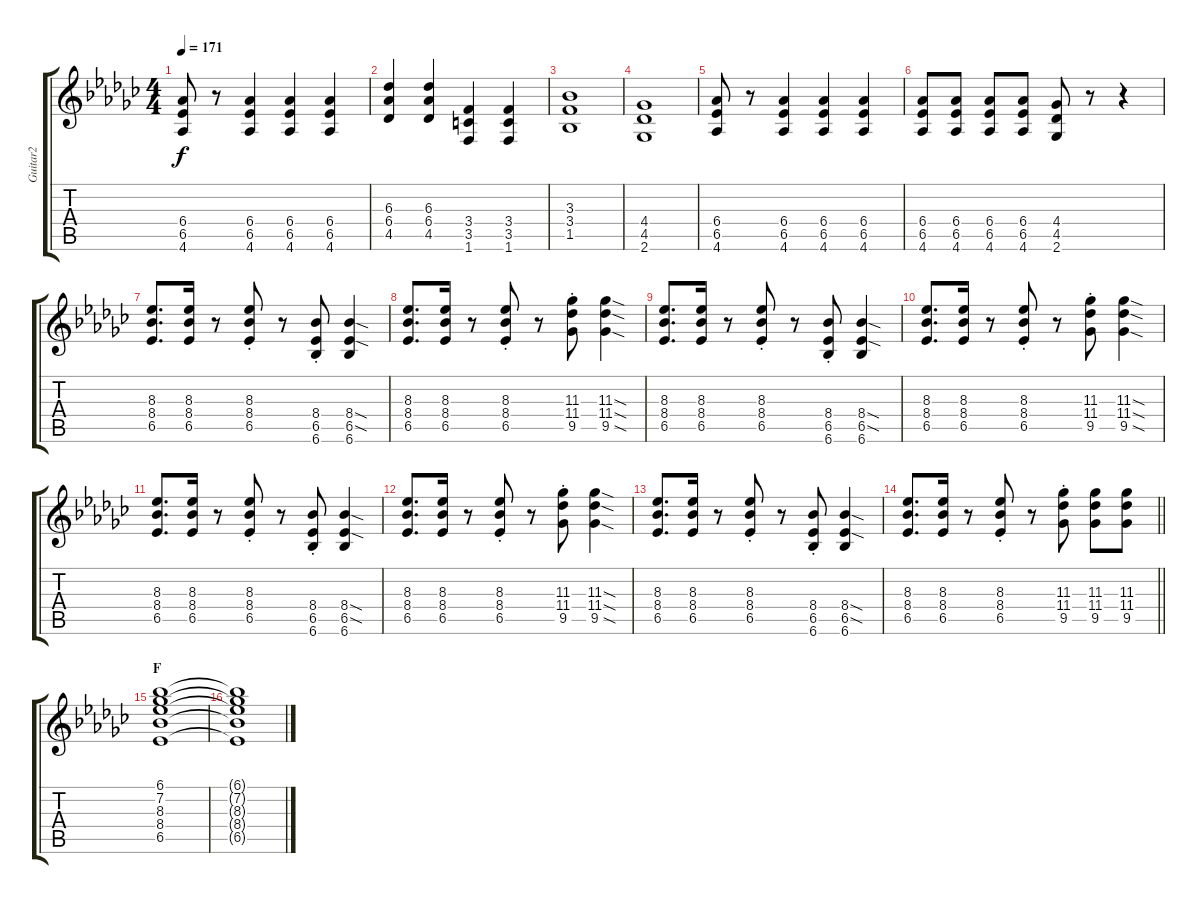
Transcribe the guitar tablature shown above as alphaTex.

\track ("Guitar2" "Guitar2") {instrument overdrivenguitar}
\staff {score tabs}
\tuning (E4 B3 G3 D3 A2 E2) {hide}
\ts (4 4)
\tempo 171
\clef g2
\ks gb
(6.4 6.5 4.6).8{dy f} r.8 (6.4 6.5 4.6).4 (6.4 6.5 4.6).4 (6.4 6.5 4.6).4 |
(6.3 6.4 4.5).4 (6.3 6.4 4.5).4 (3.4 3.5 1.6).4 (3.4 3.5 1.6).4 |
(3.3 3.4 1.5).1 |
(4.4 4.5 2.6).1 |
(6.4 6.5 4.6).8 r.8 (6.4 6.5 4.6).4 (6.4 6.5 4.6).4 (6.4 6.5 4.6).4 |
(6.4 6.5 4.6).8 (6.4 6.5 4.6).8 (6.4 6.5 4.6).8 (6.4 6.5 4.6).8 (4.4 4.5 2.6).8 r.8 r.4 |
(8.3 8.4 6.5).8{d} (8.3 8.4 6.5).16 r.8 (8.3 8.4 6.5{st}).8 r.8 (8.4 6.5{st} 6.6).8 (8.4{sod} 6.5{sod} 6.6).4 |
(8.3 8.4 6.5).8{d} (8.3 8.4 6.5).16 r.8 (8.3 8.4 6.5{st}).8 r.8 (11.3 11.4 9.5{st}).8 (11.3{sod} 11.4{sod} 9.5{sod}).4 |
(8.3 8.4 6.5).8{d} (8.3 8.4 6.5).16 r.8 (8.3 8.4 6.5{st}).8 r.8 (8.4 6.5{st} 6.6).8 (8.4{sod} 6.5{sod} 6.6).4 |
(8.3 8.4 6.5).8{d} (8.3 8.4 6.5).16 r.8 (8.3 8.4 6.5{st}).8 r.8 (11.3 11.4 9.5{st}).8 (11.3{sod} 11.4{sod} 9.5{sod}).4 |
(8.3 8.4 6.5).8{d} (8.3 8.4 6.5).16 r.8 (8.3 8.4 6.5{st}).8 r.8 (8.4 6.5{st} 6.6).8 (8.4{sod} 6.5{sod} 6.6).4 |
(8.3 8.4 6.5).8{d} (8.3 8.4 6.5).16 r.8 (8.3 8.4 6.5{st}).8 r.8 (11.3 11.4 9.5{st}).8 (11.3{sod} 11.4{sod} 9.5{sod}).4 |
(8.3 8.4 6.5).8{d} (8.3 8.4 6.5).16 r.8 (8.3 8.4 6.5{st}).8 r.8 (8.4 6.5{st} 6.6).8 (8.4{sod} 6.5{sod} 6.6).4 |
\barLineRight lightlight
(8.3 8.4 6.5).8{d} (8.3 8.4 6.5).16 r.8 (8.3 8.4 6.5{st}).8 r.8 (11.3 11.4 9.5{st}).8 (11.3 11.4 9.5).8 (11.3 11.4 9.5).8 |
\section ("" "F")
(6.1 7.2 8.3 8.4 6.5).1 |
(6.1{t} 7.2{t} 8.3{t} 8.4{t} 6.5{t}).1
